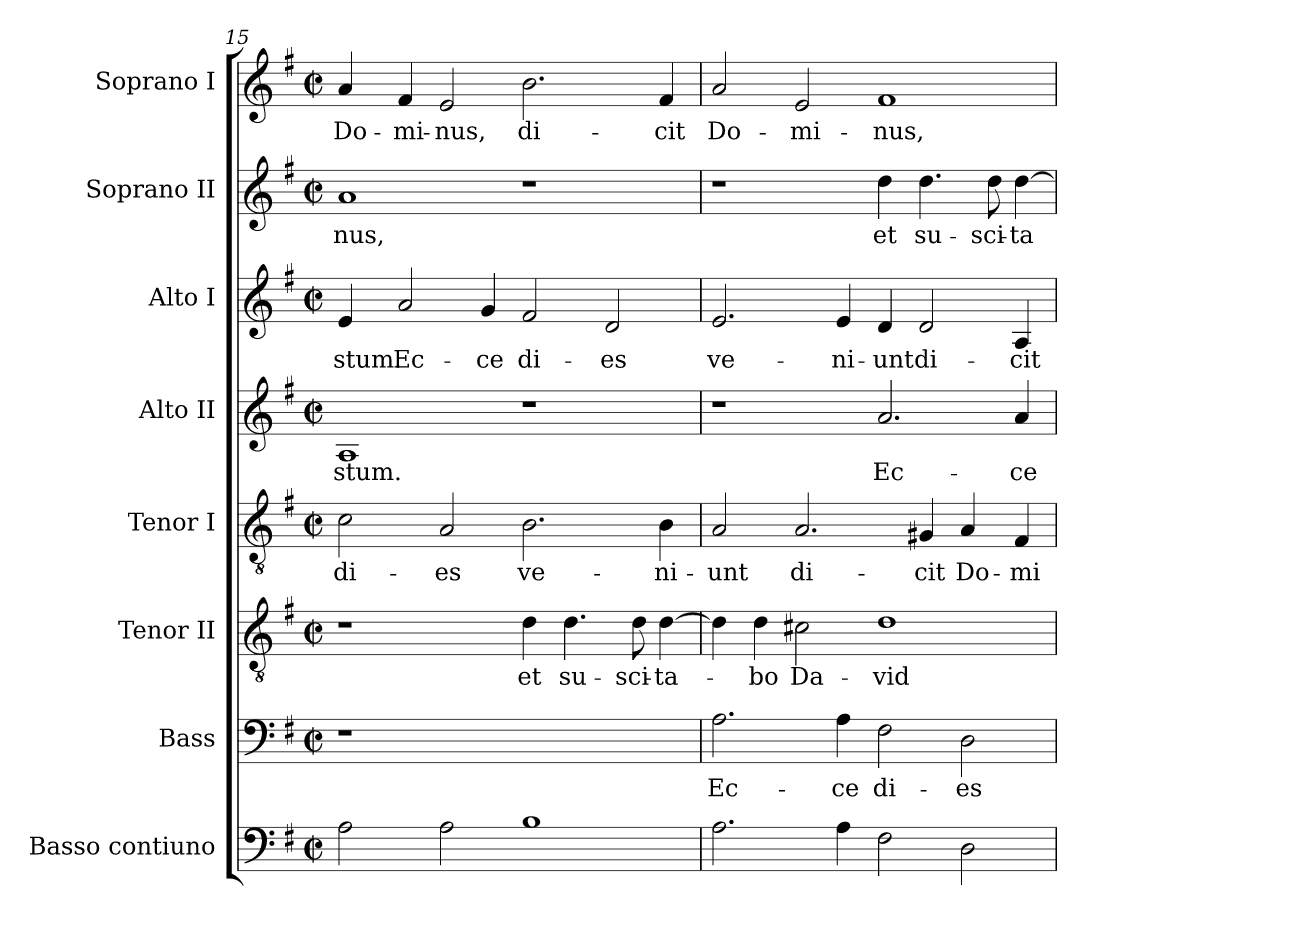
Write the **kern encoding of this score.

**kern	**kern	**text	**kern	**text	**kern	**text	**kern	**text	**kern	**text	**kern	**text	**kern	**text
*part8	*part7	*part7	*part6	*part6	*part5	*part5	*part4	*part4	*part3	*part3	*part2	*part2	*part1	*part1
*staff8	*staff7	*staff7	*staff6	*staff6	*staff5	*staff5	*staff4	*staff4	*staff3	*staff3	*staff2	*staff2	*staff1	*staff1
*I"Basso contiuno	*I"Bass	*	*I"Tenor II	*	*I"Tenor I	*	*I"Alto II	*	*I"Alto I	*	*I"Soprano II	*	*I"Soprano I	*
*	*I'B	*	*	*	*I'T	*	*	*	*I'A	*	*	*	*	*
*clefF4	*clefF4	*	*clefGv2	*	*clefGv2	*	*clefG2	*	*clefG2	*	*clefG2	*	*clefG2	*
*k[f#]	*k[f#]	*	*k[f#]	*	*k[f#]	*	*k[f#]	*	*k[f#]	*	*k[f#]	*	*k[f#]	*
*G:	*G:	*	*G:	*	*G:	*	*G:	*	*G:	*	*G:	*	*G:	*
*M2/2	*M2/2	*	*M2/2	*	*M2/2	*	*M2/2	*	*M2/2	*	*M2/2	*	*M2/2	*
*met(c|)	*met(c|)	*	*met(c|)	*	*met(c|)	*	*met(c|)	*	*met(c|)	*	*met(c|)	*	*met(c|)	*
=15	=15	=15	=15	=15	=15	=15	=15	=15	=15	=15	=15	=15	=15	=15
!	!LO:N:vis=1	!	!	!	!	!	!	!	!	!	!	!	!	!
!	!	!	!	!	!	!LO:LY:b:color=#000000	!	!	!	!	!	!	!	!
!	!	!	!	!	!	!	!	!LO:LY:b:color=#000000	!	!	!	!	!	!
!	!	!	!	!	!	!	!	!	!	!LO:LY:b:color=#000000	!	!	!	!
!	!	!	!	!	!	!	!	!	!	!	!	!LO:LY:b:color=#000000	!	!
!	!	!	!	!	!	!	!	!	!	!	!	!	!	!LO:LY:b:color=#000000
2Ai\	1r	.	1r	.	2ci\	di-	1Ai	-stum.	4ei/	-stum.	1ai	-nus,	4ai/	Do-
!	!	!	!	!	!	!	!	!	!	!LO:LY:b:color=#000000	!	!	!	!
!	!	!	!	!	!	!	!	!	!	!	!	!	!	!LO:LY:b:color=#000000
.	.	.	.	.	.	.	.	.	2ai/	Ec-	.	.	4f#i/	-mi-
!	!	!	!	!	!	!LO:LY:b:color=#000000	!	!	!	!	!	!	!	!
!	!	!	!	!	!	!	!	!	!	!	!	!	!	!LO:LY:b:color=#000000
2Ai\	.	.	.	.	2Ai/	-es	.	.	.	.	.	.	2ei/	-nus,
!	!	!	!	!	!	!	!	!	!	!LO:LY:b:color=#000000	!	!	!	!
.	.	.	.	.	.	.	.	.	4gi/	-ce	.	.	.	.
!	!	!	!	!LO:LY:b:color=#000000	!	!	!	!	!	!	!	!	!	!
!	!	!	!	!	!	!LO:LY:b:color=#000000	!	!	!	!	!	!	!	!
!	!	!	!	!	!	!	!	!	!	!LO:LY:b:color=#000000	!	!	!	!
!	!	!	!	!	!	!	!	!	!	!	!	!	!	!LO:LY:b:color=#000000
1Bi	1ryy	.	4di\	et	2.Bi\	ve-	1r	.	2f#i/	di-	1r	.	2.bi\	di-
!	!	!	!	!LO:LY:b:color=#000000	!	!	!	!	!	!	!	!	!	!
.	.	.	4.di\	su-	.	.	.	.	.	.	.	.	.	.
!	!	!	!	!	!	!	!	!	!	!LO:LY:b:color=#000000	!	!	!	!
.	.	.	.	.	.	.	.	.	2di/	-es	.	.	.	.
!	!	!	!	!LO:LY:b:color=#000000	!	!	!	!	!	!	!	!	!	!
.	.	.	8di\	-sci-	.	.	.	.	.	.	.	.	.	.
!	!	!	!	!LO:LY:b:color=#000000	!	!	!	!	!	!	!	!	!	!
!	!	!	!	!	!	!LO:LY:b:color=#000000	!	!	!	!	!	!	!	!
!	!	!	!	!	!	!	!	!	!	!	!	!	!	!LO:LY:b:color=#000000
.	.	.	[>4di\	-ta-	4Bi\	-ni-	.	.	.	.	.	.	4f#i/	-cit
=16	=16	=16	=16	=16	=16	=16	=16	=16	=16	=16	=16	=16	=16	=16
!	!	!LO:LY:b:color=#000000	!	!	!	!	!	!	!	!	!	!	!	!
!	!	!	!	!	!	!LO:LY:b:color=#000000	!	!	!	!	!	!	!	!
!	!	!	!	!	!	!	!	!	!	!LO:LY:b:color=#000000	!	!	!	!
!	!	!	!	!	!	!	!	!	!	!	!	!	!	!LO:LY:b:color=#000000
2.Ai\	2.Ai\	Ec-	4di\]	.	2Ai/	-unt	1r	.	2.ei/	ve-	1r	.	2ai/	Do-
!	!	!	!	!LO:LY:b:color=#000000	!	!	!	!	!	!	!	!	!	!
.	.	.	4di\	-bo	.	.	.	.	.	.	.	.	.	.
!	!	!	!	!LO:LY:b:color=#000000	!	!	!	!	!	!	!	!	!	!
!	!	!	!	!	!	!LO:LY:b:color=#000000	!	!	!	!	!	!	!	!
!	!	!	!	!	!	!	!	!	!	!	!	!	!	!LO:LY:b:color=#000000
.	.	.	2c#Xi\	Da-	2.Ai/	di-	.	.	.	.	.	.	2ei/	-mi-
!	!	!LO:LY:b:color=#000000	!	!	!	!	!	!	!	!	!	!	!	!
!	!	!	!	!	!	!	!	!	!	!LO:LY:b:color=#000000	!	!	!	!
4Ai\	4Ai\	-ce	.	.	.	.	.	.	4ei/	-ni-	.	.	.	.
!	!	!LO:LY:b:color=#000000	!	!	!	!	!	!	!	!	!	!	!	!
!	!	!	!	!LO:LY:b:color=#000000	!	!	!	!	!	!	!	!	!	!
!	!	!	!	!	!	!	!	!LO:LY:b:color=#000000	!	!	!	!	!	!
!	!	!	!	!	!	!	!	!	!	!LO:LY:b:color=#000000	!	!	!	!
!	!	!	!	!	!	!	!	!	!	!	!	!LO:LY:b:color=#000000	!	!
!	!	!	!	!	!	!	!	!	!	!	!	!	!	!LO:LY:b:color=#000000
2F#i\	2F#i\	di-	1di	-vid	.	.	2.ai/	Ec-	4di/	-unt	4ddi\	et	1f#i	-nus,
!	!	!	!	!	!	!LO:LY:b:color=#000000	!	!	!	!	!	!	!	!
!	!	!	!	!	!	!	!	!	!	!LO:LY:b:color=#000000	!	!	!	!
!	!	!	!	!	!	!	!	!	!	!	!	!LO:LY:b:color=#000000	!	!
.	.	.	.	.	4G#Xi/	-cit	.	.	2di/	di-	4.ddi\	su-	.	.
!	!	!LO:LY:b:color=#000000	!	!	!	!	!	!	!	!	!	!	!	!
!	!	!	!	!	!	!LO:LY:b:color=#000000	!	!	!	!	!	!	!	!
2Di\	2Di\	-es	.	.	4Ai/	Do-	.	.	.	.	.	.	.	.
!	!	!	!	!	!	!	!	!	!	!	!	!LO:LY:b:color=#000000	!	!
.	.	.	.	.	.	.	.	.	.	.	8ddi\	-sci-	.	.
!	!	!	!	!	!	!LO:LY:b:color=#000000	!	!	!	!	!	!	!	!
!	!	!	!	!	!	!	!	!LO:LY:b:color=#000000	!	!	!	!	!	!
!	!	!	!	!	!	!	!	!	!	!LO:LY:b:color=#000000	!	!	!	!
!	!	!	!	!	!	!	!	!	!	!	!	!LO:LY:b:color=#000000	!	!
.	.	.	.	.	4F#i/	-mi-	4ai/	-ce	4Ai/	-cit	[>4ddi\	-ta-	.	.
=	=	=	=	=	=	=	=	=	=	=	=	=	=	=
*-	*-	*-	*-	*-	*-	*-	*-	*-	*-	*-	*-	*-	*-	*-
